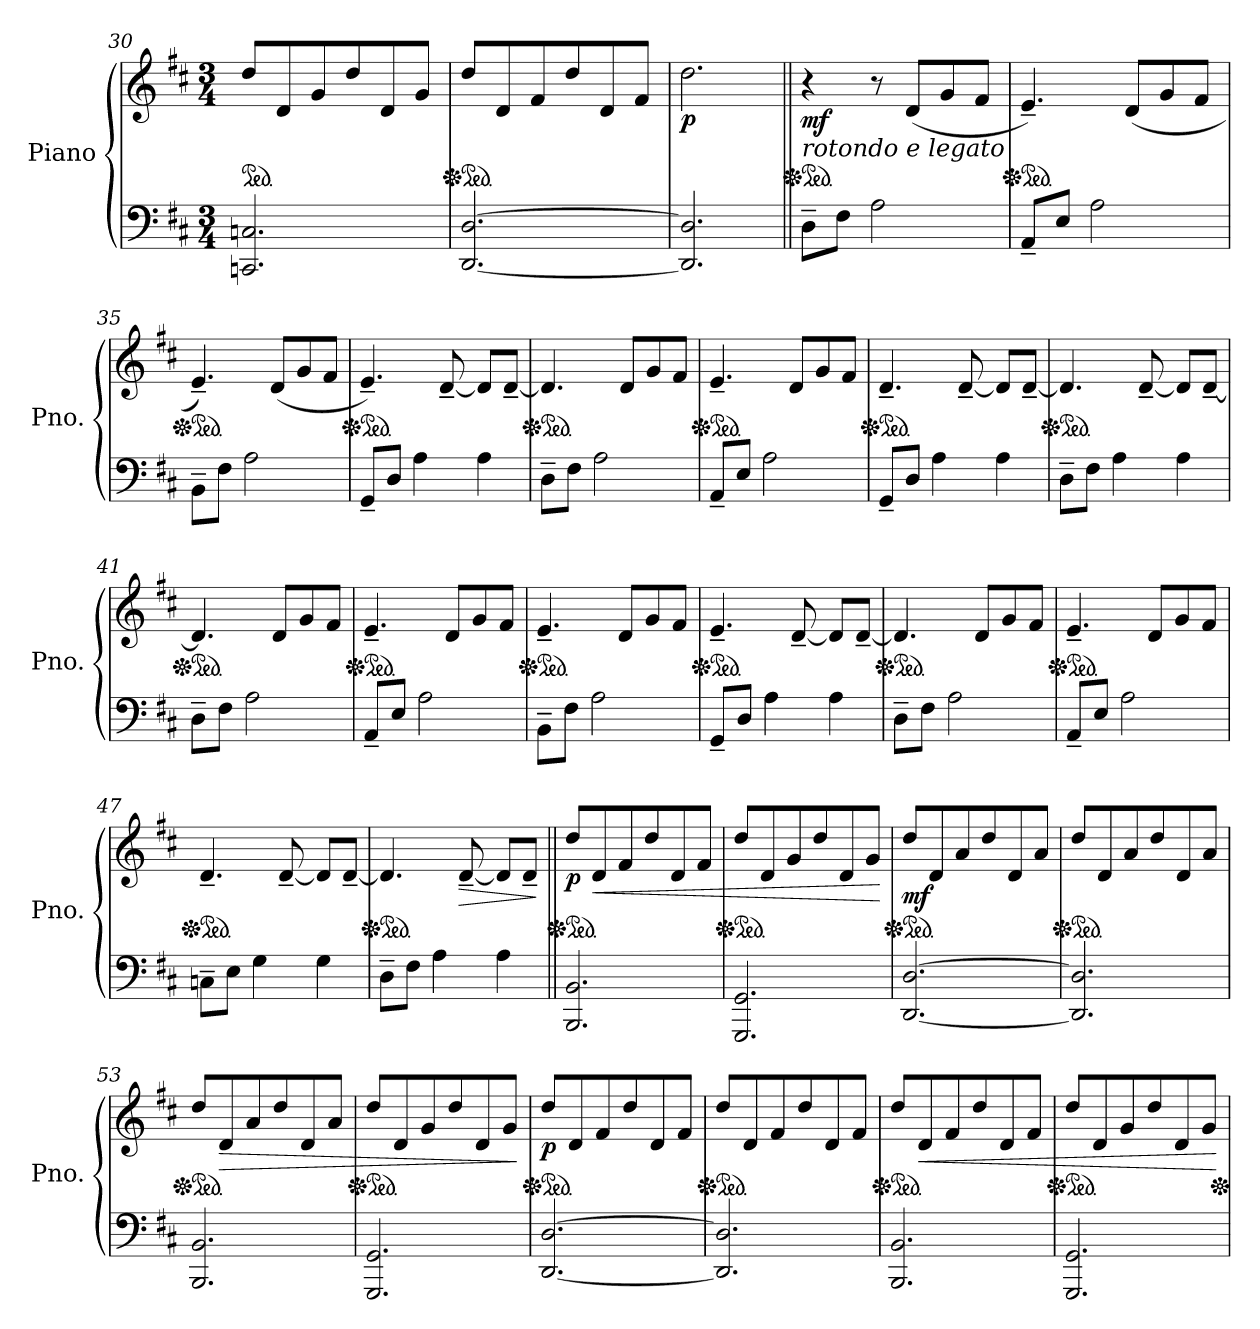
**kern	**kern	**dynam
*part1	*part1	*part1
*staff2	*staff1	*staff1/2
*I"Piano	*	*
*I'Pno.	*	*
*clefF4	*clefG2	*
*k[f#c#]	*k[f#c#]	*
*M3/4	*M3/4	*
*	*ped	*
=30	=30	=30
2.CCn/ 2.Cn/	8dd/L	.
.	8d/	.
.	8g/	.
.	8dd/	.
.	8d/	.
.	8g/J	.
!!LO:LB:g=z
=31	=31	=31
*	*Xped	*
*	*ped	*
[2.DD/ [2.D/	8dd/L	.
.	8d/	.
.	8f#/	.
.	8dd/	.
.	8d/	.
.	8f#/J	.
=32	=32	=32
!	!	!LO:DY:b
2.DD/] 2.D/]	2.dd\	p
=33||	=33||	=33||
*	*Xped	*
*	*ped	*
!	!LO:TX:b:i:t=rotondo e legato	!
!	!	!LO:DY:b
8D~\L	4r	mf
8F#\J	.	.
2A\	8r	.
.	(<8d/L	.
.	8g/	.
.	8f#/J	.
=34	=34	=34
*	*Xped	*
*	*ped	*
8AA~/L	4.e~/)	.
8E/J	.	.
2A\	.	.
.	(<8d/L	.
.	8g/	.
.	8f#/J	.
=35	=35	=35
*	*Xped	*
*	*ped	*
8BB~\L	4.e~/)	.
8F#\J	.	.
2A\	.	.
.	(<8d/L	.
.	8g/	.
.	8f#/J	.
!!LO:LB:g=z
=36	=36	=36
*	*Xped	*
*	*ped	*
8GG~/L	4.e~/)	.
8D/J	.	.
4A\	.	.
.	[8d~/	.
4A\	8d/L]	.
.	[8d~/J	.
=37	=37	=37
*	*Xped	*
*	*ped	*
8D~\L	4.d/]	.
8F#\J	.	.
2A\	.	.
.	8d/L	.
.	8g/	.
.	8f#/J	.
=38	=38	=38
*	*Xped	*
*	*ped	*
8AA~/L	4.e~/	.
8E/J	.	.
2A\	.	.
.	8d/L	.
.	8g/	.
.	8f#/J	.
=39	=39	=39
*	*Xped	*
*	*ped	*
8GG~/L	4.d~/	.
8D/J	.	.
4A\	.	.
.	[8d~/	.
4A\	8d/L]	.
.	[8d~/J	.
=40	=40	=40
*	*Xped	*
*	*ped	*
8D~\L	4.d/]	.
8F#\J	.	.
4A\	.	.
.	[8d~/	.
4A\	8d/L]	.
.	[8d~/J	.
!!LO:LB:g=z
=41	=41	=41
*	*Xped	*
*	*ped	*
8D~\L	4.d/]	.
8F#\J	.	.
2A\	.	.
.	8d/L	.
.	8g/	.
.	8f#/J	.
=42	=42	=42
*	*Xped	*
*	*ped	*
8AA~/L	4.e~/	.
8E/J	.	.
2A\	.	.
.	8d/L	.
.	8g/	.
.	8f#/J	.
=43	=43	=43
*	*Xped	*
*	*ped	*
8BB~\L	4.e~/	.
8F#\J	.	.
2A\	.	.
.	8d/L	.
.	8g/	.
.	8f#/J	.
=44	=44	=44
*	*Xped	*
*	*ped	*
8GG~/L	4.e~/	.
8D/J	.	.
4A\	.	.
.	[8d~/	.
4A\	8d/L]	.
.	[8d~/J	.
=45	=45	=45
*	*Xped	*
*	*ped	*
8D~\L	4.d/]	.
8F#\J	.	.
2A\	.	.
.	8d/L	.
.	8g/	.
.	8f#/J	.
!!LO:LB:g=z
=46	=46	=46
*	*Xped	*
*	*ped	*
8AA~/L	4.e~/	.
8E/J	.	.
2A\	.	.
.	8d/L	.
.	8g/	.
.	8f#/J	.
=47	=47	=47
*	*Xped	*
*	*ped	*
8Cn~\L	4.d~/	.
8E\J	.	.
4G\	.	.
.	[8d~/	.
4G\	8d/L]	.
.	[8d~/J	.
=48	=48	=48
*	*Xped	*
*	*ped	*
8D~\L	4.d/]	.
8F#\J	.	.
4A\	.	.
!	!	!LO:HP:b
.	[8d~/	>
4A\	8d/L]	.
.	8d~/J	.
.	.	]
=49||	=49||	=49||
*	*Xped	*
*	*ped	*
!	!	!LO:DY:b
2.BBB/ 2.BB/	8dd/L	p
!	!	!LO:HP:b
.	8d/	<
.	8f#/	.
.	8dd/	.
.	8d/	.
.	8f#/J	.
=50	=50	=50
*	*Xped	*
*	*ped	*
2.GGG/ 2.GG/	8dd/L	.
.	8d/	.
.	8g/	.
.	8dd/	.
.	8d/	.
.	8g/J	.
.	.	[
!!LO:LB:g=z
=51	=51	=51
*	*Xped	*
*	*ped	*
!	!	!LO:DY:b
[2.DD/ [2.D/	8dd/L	mf
.	8d/	.
.	8a/	.
.	8dd/	.
.	8d/	.
.	8a/J	.
=52	=52	=52
*	*Xped	*
*	*ped	*
2.DD/] 2.D/]	8dd/L	.
.	8d/	.
.	8a/	.
.	8dd/	.
.	8d/	.
.	8a/J	.
=53	=53	=53
*	*Xped	*
*	*ped	*
2.BBB/ 2.BB/	8dd/L	.
!	!	!LO:HP:b
.	8d/	>
.	8a/	.
.	8dd/	.
.	8d/	.
.	8a/J	.
=54	=54	=54
*	*Xped	*
*	*ped	*
2.GGG/ 2.GG/	8dd/L	.
.	8d/	.
.	8g/	.
.	8dd/	.
.	8d/	.
.	8g/J	.
.	.	]
=55	=55	=55
*	*Xped	*
*	*ped	*
!	!	!LO:DY:b
[2.DD/ [2.D/	8dd/L	p
.	8d/	.
.	8f#/	.
.	8dd/	.
.	8d/	.
.	8f#/J	.
!!LO:PB:g=z
=56	=56	=56
*	*Xped	*
*	*ped	*
2.DD/] 2.D/]	8dd/L	.
.	8d/	.
.	8f#/	.
.	8dd/	.
.	8d/	.
.	8f#/J	.
=57	=57	=57
*	*Xped	*
*	*ped	*
2.BBB/ 2.BB/	8dd/L	.
!	!	!LO:HP:b
.	8d/	<
.	8f#/	.
.	8dd/	.
.	8d/	.
.	8f#/J	.
=58	=58	=58
*	*Xped	*
*	*ped	*
2.GGG/ 2.GG/	8dd/L	.
.	8d/	.
.	8g/	.
.	8dd/	.
.	8d/	.
.	8g/J	.
.	.	[
*	*Xped	*
=	=	=
*-	*-	*-
